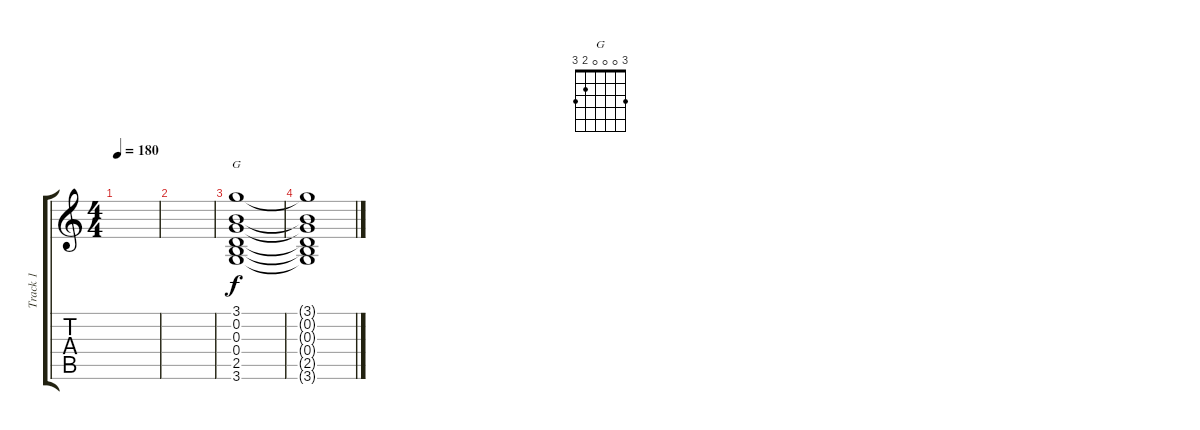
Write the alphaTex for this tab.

\track ("Track 1" "Track 1") {instrument overdrivenguitar}
\staff {score tabs}
\tuning (E4 B3 G3 D3 A2 E2) {hide}
\chord ("G" 3 0 0 0 2 3)
\ts (4 4)
\tempo 180
\clef g2
\ks c
|
|
(3.1 0.2 0.3 0.4 2.5 3.6).1{ch "G"} |
(3.1{t} 0.2{t} 0.3{t} 0.4{t} 2.5{t} 3.6{t}).1
